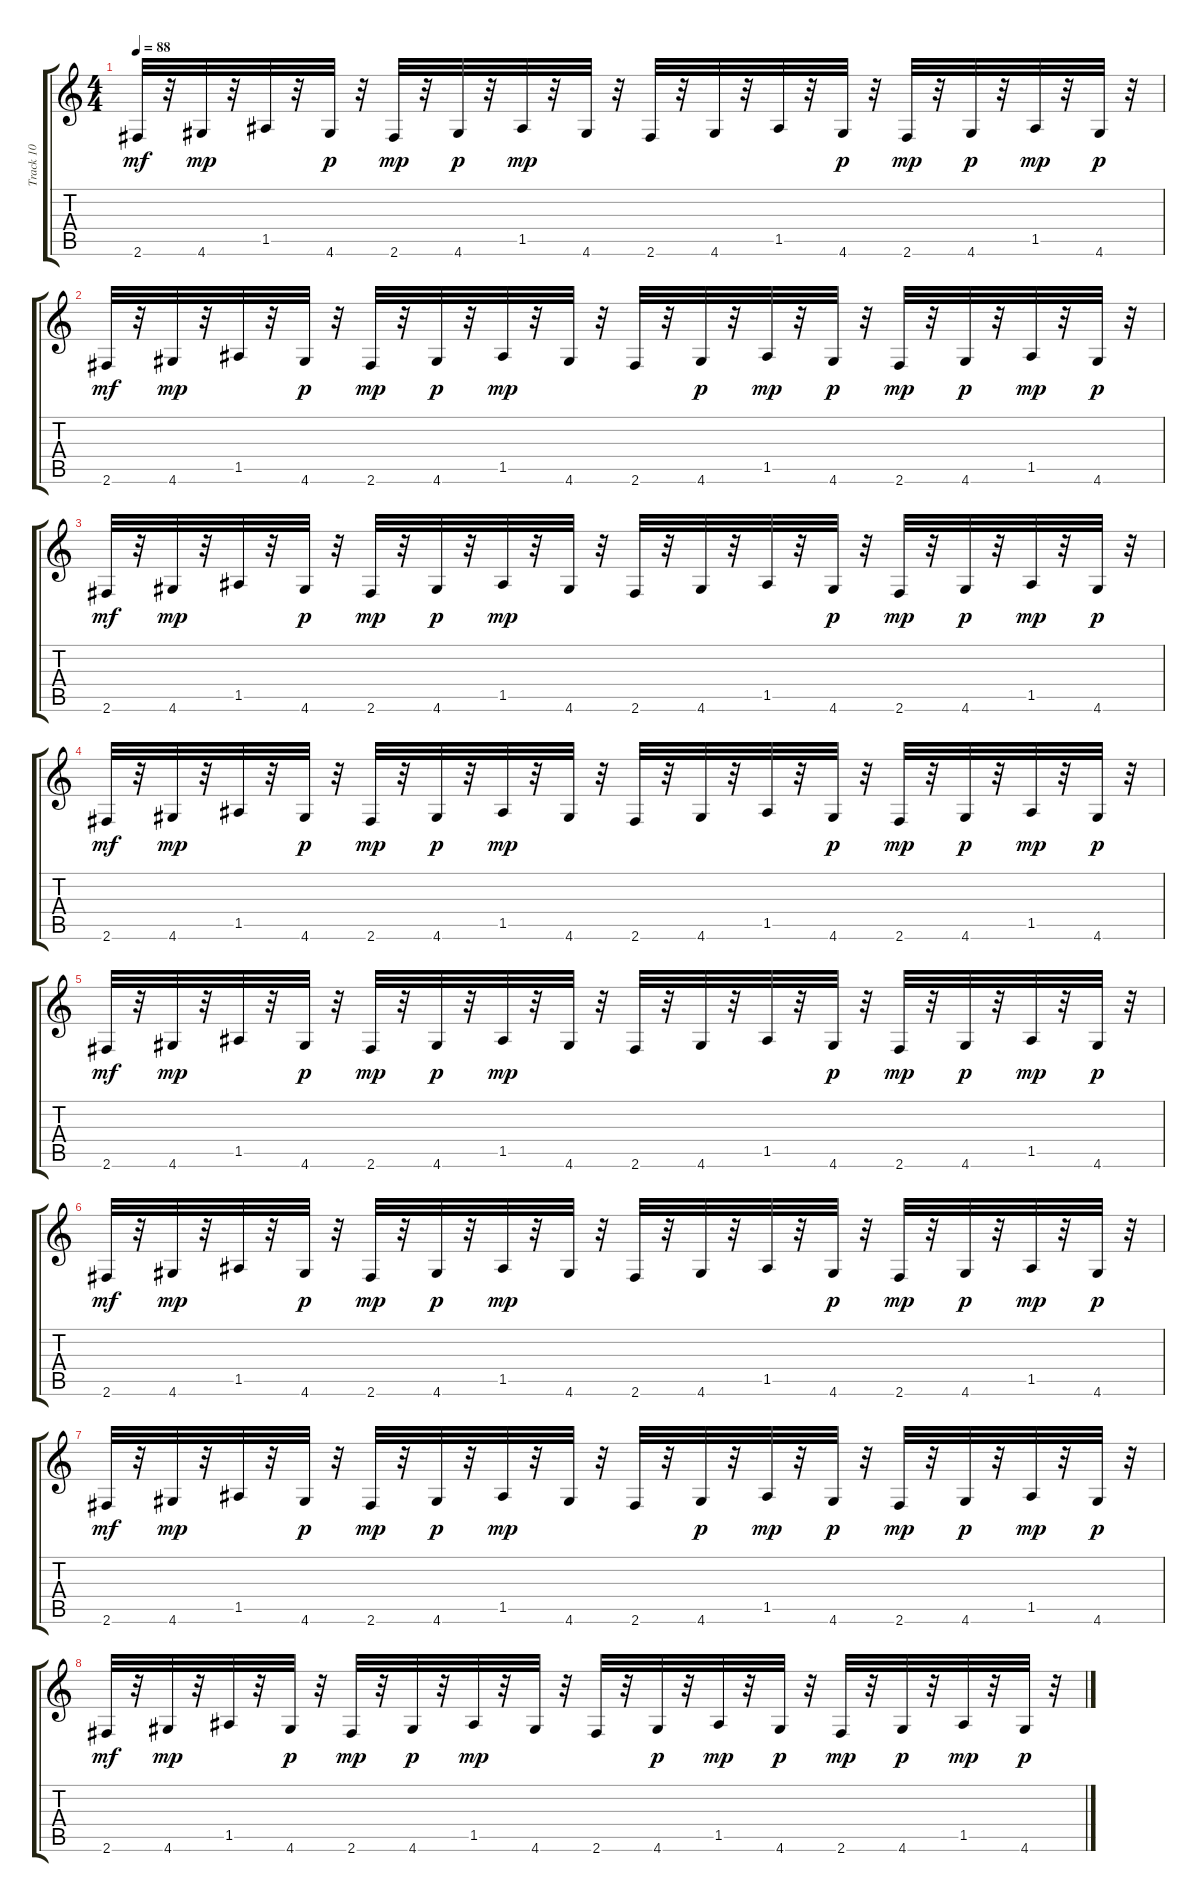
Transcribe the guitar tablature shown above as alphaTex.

\track ("Track 10" "Track 10") {instrument acousticguitarsteel}
\staff {score tabs}
\tuning (E4 B3 G3 D3 A2 E2) {hide}
\ts (4 4)
\tempo 88
\clef g2
\ks c
2.6.32{dy mf} r.32 4.6.32{dy mp} r.32 1.5.32 r.32 4.6.32{dy p} r.32 2.6.32{dy mp} r.32 4.6.32{dy p} r.32 1.5.32{dy mp} r.32 4.6.32 r.32 2.6.32 r.32 4.6.32 r.32 1.5.32 r.32 4.6.32{dy p} r.32 2.6.32{dy mp} r.32 4.6.32{dy p} r.32 1.5.32{dy mp} r.32 4.6.32{dy p} r.32 |
2.6.32{dy mf} r.32 4.6.32{dy mp} r.32 1.5.32 r.32 4.6.32{dy p} r.32 2.6.32{dy mp} r.32 4.6.32{dy p} r.32 1.5.32{dy mp} r.32 4.6.32 r.32 2.6.32 r.32 4.6.32{dy p} r.32 1.5.32{dy mp} r.32 4.6.32{dy p} r.32 2.6.32{dy mp} r.32 4.6.32{dy p} r.32 1.5.32{dy mp} r.32 4.6.32{dy p} r.32 |
2.6.32{dy mf} r.32 4.6.32{dy mp} r.32 1.5.32 r.32 4.6.32{dy p} r.32 2.6.32{dy mp} r.32 4.6.32{dy p} r.32 1.5.32{dy mp} r.32 4.6.32 r.32 2.6.32 r.32 4.6.32 r.32 1.5.32 r.32 4.6.32{dy p} r.32 2.6.32{dy mp} r.32 4.6.32{dy p} r.32 1.5.32{dy mp} r.32 4.6.32{dy p} r.32 |
2.6.32{dy mf} r.32 4.6.32{dy mp} r.32 1.5.32 r.32 4.6.32{dy p} r.32 2.6.32{dy mp} r.32 4.6.32{dy p} r.32 1.5.32{dy mp} r.32 4.6.32 r.32 2.6.32 r.32 4.6.32 r.32 1.5.32 r.32 4.6.32{dy p} r.32 2.6.32{dy mp} r.32 4.6.32{dy p} r.32 1.5.32{dy mp} r.32 4.6.32{dy p} r.32 |
2.6.32{dy mf} r.32 4.6.32{dy mp} r.32 1.5.32 r.32 4.6.32{dy p} r.32 2.6.32{dy mp} r.32 4.6.32{dy p} r.32 1.5.32{dy mp} r.32 4.6.32 r.32 2.6.32 r.32 4.6.32 r.32 1.5.32 r.32 4.6.32{dy p} r.32 2.6.32{dy mp} r.32 4.6.32{dy p} r.32 1.5.32{dy mp} r.32 4.6.32{dy p} r.32 |
2.6.32{dy mf} r.32 4.6.32{dy mp} r.32 1.5.32 r.32 4.6.32{dy p} r.32 2.6.32{dy mp} r.32 4.6.32{dy p} r.32 1.5.32{dy mp} r.32 4.6.32 r.32 2.6.32 r.32 4.6.32 r.32 1.5.32 r.32 4.6.32{dy p} r.32 2.6.32{dy mp} r.32 4.6.32{dy p} r.32 1.5.32{dy mp} r.32 4.6.32{dy p} r.32 |
2.6.32{dy mf} r.32 4.6.32{dy mp} r.32 1.5.32 r.32 4.6.32{dy p} r.32 2.6.32{dy mp} r.32 4.6.32{dy p} r.32 1.5.32{dy mp} r.32 4.6.32 r.32 2.6.32 r.32 4.6.32{dy p} r.32 1.5.32{dy mp} r.32 4.6.32{dy p} r.32 2.6.32{dy mp} r.32 4.6.32{dy p} r.32 1.5.32{dy mp} r.32 4.6.32{dy p} r.32 |
2.6.32{dy mf} r.32 4.6.32{dy mp} r.32 1.5.32 r.32 4.6.32{dy p} r.32 2.6.32{dy mp} r.32 4.6.32{dy p} r.32 1.5.32{dy mp} r.32 4.6.32 r.32 2.6.32 r.32 4.6.32{dy p} r.32 1.5.32{dy mp} r.32 4.6.32{dy p} r.32 2.6.32{dy mp} r.32 4.6.32{dy p} r.32 1.5.32{dy mp} r.32 4.6.32{dy p} r.32
